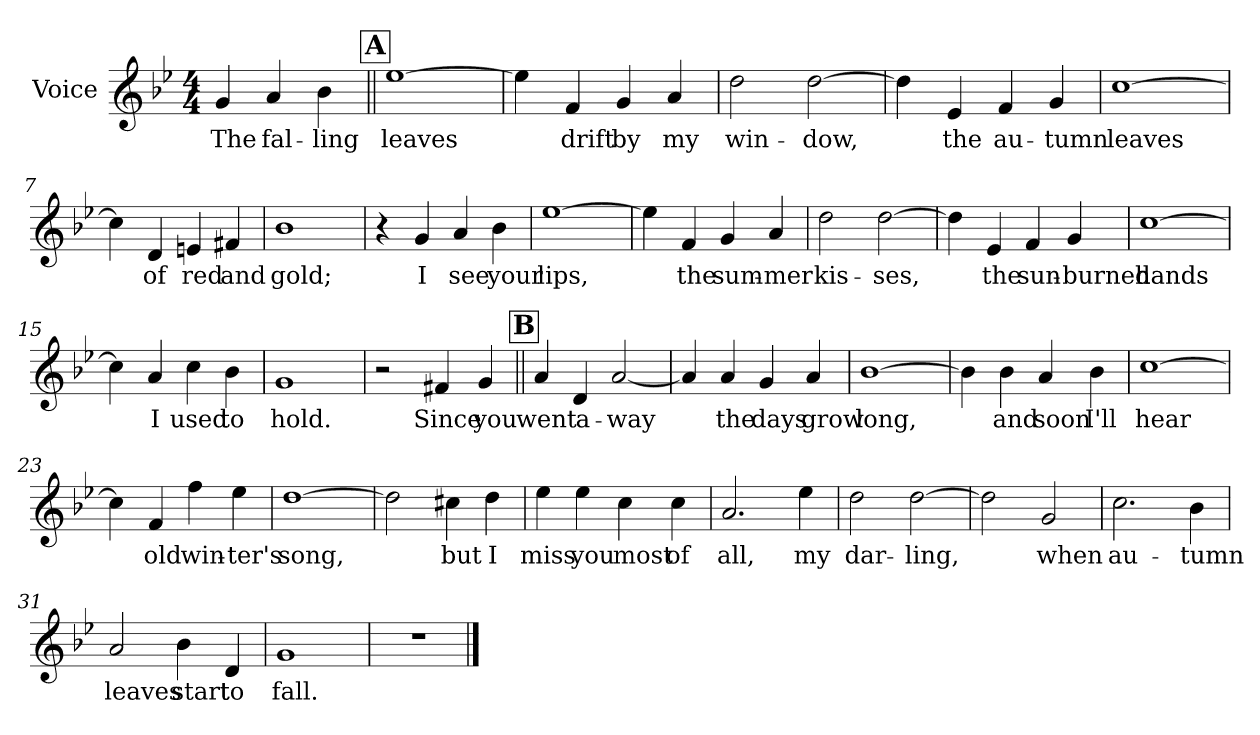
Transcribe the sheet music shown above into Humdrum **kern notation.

**kern	**text
*part1	*part1
*staff1	*staff1
*I"Voice	*
*I'V	*
*clefG2	*
*k[b-e-]	*
*B-:	*
*M4/4	*
=1	=1
4g/	The
4a/	fal-
4b-\	-ling
!!LO:REH:place=s1:a:t=A
=2||	=2||
[1ee-	leaves
=3	=3
4ee-\]	.
4f/	drift
4g/	by
4a/	my
=4	=4
2dd\	win-
[2dd\	-dow,
=5	=5
4dd\]	.
4e-/	the
4f/	au-
4g/	-tumn
!!LO:LB:g=z
=6	=6
[1cc	leaves
=7	=7
4cc\]	.
4d/	of
4en/	red
4f#X/	and
=8	=8
1b-	gold;
=9	=9
4r	.
4g/	I
4a/	see
4b-\	your
!!LO:LB:g=z
=10	=10
[1ee-	lips,
=11	=11
4ee-\]	.
4f/	the
4g/	sum-
4a/	-mer
=12	=12
2dd\	kis-
[2dd\	-ses,
=13	=13
4dd\]	.
4e-/	the
4f/	sun-
4g/	-burned
!!LO:LB:g=z
=14	=14
[1cc	hands
=15	=15
4cc\]	.
4a/	I
4cc\	used
4b-\	to
=16	=16
1g	hold.
=17	=17
2r	.
4f#X/	Since
4g/	you
!!LO:LB:g=z
!!LO:REH:place=s1:a:t=B
=18||	=18||
4a/	went
4d/	a-
[2a/	-way
=19	=19
4a/]	.
4a/	the
4g/	days
4a/	grow
=20	=20
[1b-	long,
=21	=21
4b-\]	.
4b-\	and
4a/	soon
4b-\	I'll
!!LO:LB:g=z
=22	=22
[1cc	hear
=23	=23
4cc\]	.
4f/	old
4ff\	win-
4ee-\	-ter's
=24	=24
[1dd	song,
=25	=25
2dd\]	.
4cc#X\	but
4dd\	I
!!LO:LB:g=z
=26	=26
4ee-\	miss
4ee-\	you
4cc\	most
4cc\	of
=27	=27
2.a/	all,
4ee-\	my
=28	=28
2dd\	dar-
[2dd\	-ling,
=29	=29
2dd\]	.
2g/	when
!!LO:LB:g=z
=30	=30
2.cc\	au-
4b-\	-tumn
=31	=31
2a/	leaves
4b-\	start
4d/	to
=32	=32
1g	fall.
=33	=33
1r	.
==	==
*-	*-
